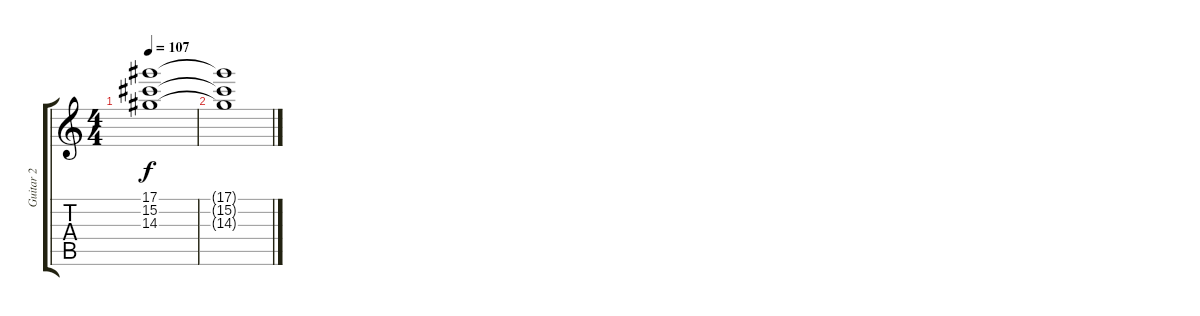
\track ("Guitar 2" "Guitar 2") {instrument distortionguitar}
\staff {score tabs}
\tuning (Eb4 Bb3 Gb3 Db3 Ab2 Db2) {hide}
\ts (4 4)
\tempo 107
\clef g2
\ks c
(17.1 15.2 14.3).1{dy f} |
(17.1{t} 15.2{t} 14.3{t}).1
